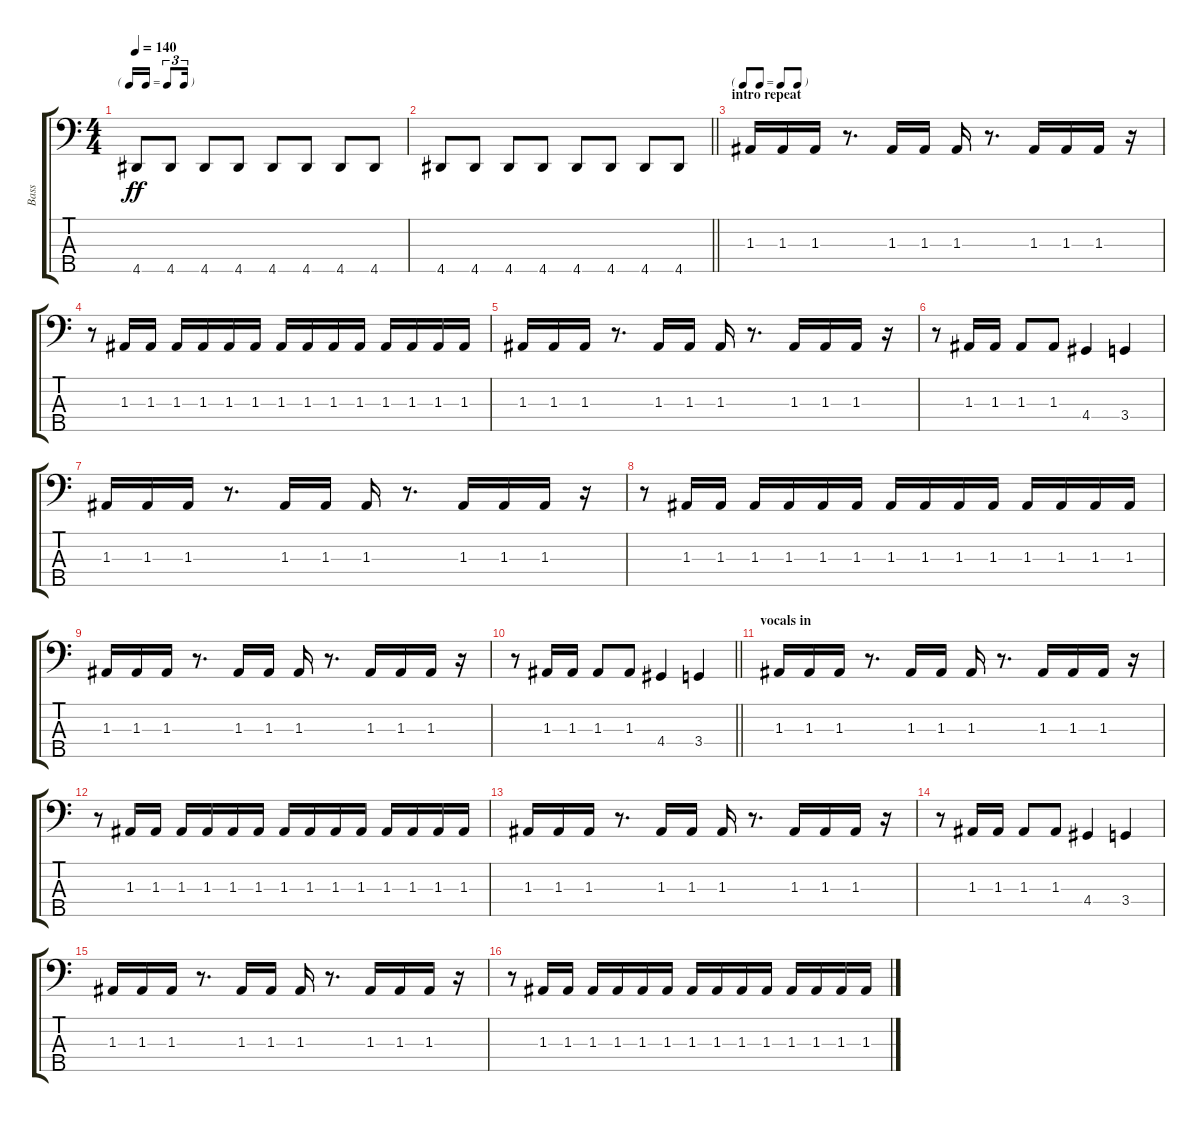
\track ("Bass" "Bass") {instrument electricbassfinger}
\staff {score tabs}
\tuning (G2 D2 A1 E1 B0) {hide}
\ts (4 4)
\tf triplet16th
\tempo 140
\clef f4
\ks c
4.5.8{dy ff} 4.5.8 4.5.8 4.5.8 4.5.8 4.5.8 4.5.8 4.5.8 |
\barLineRight lightlight
4.5.8 4.5.8 4.5.8 4.5.8 4.5.8 4.5.8 4.5.8 4.5.8 |
\tf none
\section ("" "intro repeat")
1.3.16 1.3.16 1.3.16 r.8{d} 1.3.16 1.3.16 1.3.16 r.8{d} 1.3.16 1.3.16 1.3.16 r.16 |
r.8 1.3.16 1.3.16 1.3.16 1.3.16 1.3.16 1.3.16 1.3.16 1.3.16 1.3.16 1.3.16 1.3.16 1.3.16 1.3.16 1.3.16 |
1.3.16 1.3.16 1.3.16 r.8{d} 1.3.16 1.3.16 1.3.16 r.8{d} 1.3.16 1.3.16 1.3.16 r.16 |
r.8 1.3.16 1.3.16 1.3.8 1.3.8 4.4.4 3.4.4 |
1.3.16 1.3.16 1.3.16 r.8{d} 1.3.16 1.3.16 1.3.16 r.8{d} 1.3.16 1.3.16 1.3.16 r.16 |
r.8 1.3.16 1.3.16 1.3.16 1.3.16 1.3.16 1.3.16 1.3.16 1.3.16 1.3.16 1.3.16 1.3.16 1.3.16 1.3.16 1.3.16 |
1.3.16 1.3.16 1.3.16 r.8{d} 1.3.16 1.3.16 1.3.16 r.8{d} 1.3.16 1.3.16 1.3.16 r.16 |
\barLineRight lightlight
r.8 1.3.16 1.3.16 1.3.8 1.3.8 4.4.4 3.4.4 |
\section ("" "vocals in")
1.3.16 1.3.16 1.3.16 r.8{d} 1.3.16 1.3.16 1.3.16 r.8{d} 1.3.16 1.3.16 1.3.16 r.16 |
r.8 1.3.16 1.3.16 1.3.16 1.3.16 1.3.16 1.3.16 1.3.16 1.3.16 1.3.16 1.3.16 1.3.16 1.3.16 1.3.16 1.3.16 |
1.3.16 1.3.16 1.3.16 r.8{d} 1.3.16 1.3.16 1.3.16 r.8{d} 1.3.16 1.3.16 1.3.16 r.16 |
r.8 1.3.16 1.3.16 1.3.8 1.3.8 4.4.4 3.4.4 |
1.3.16 1.3.16 1.3.16 r.8{d} 1.3.16 1.3.16 1.3.16 r.8{d} 1.3.16 1.3.16 1.3.16 r.16 |
r.8 1.3.16 1.3.16 1.3.16 1.3.16 1.3.16 1.3.16 1.3.16 1.3.16 1.3.16 1.3.16 1.3.16 1.3.16 1.3.16 1.3.16
